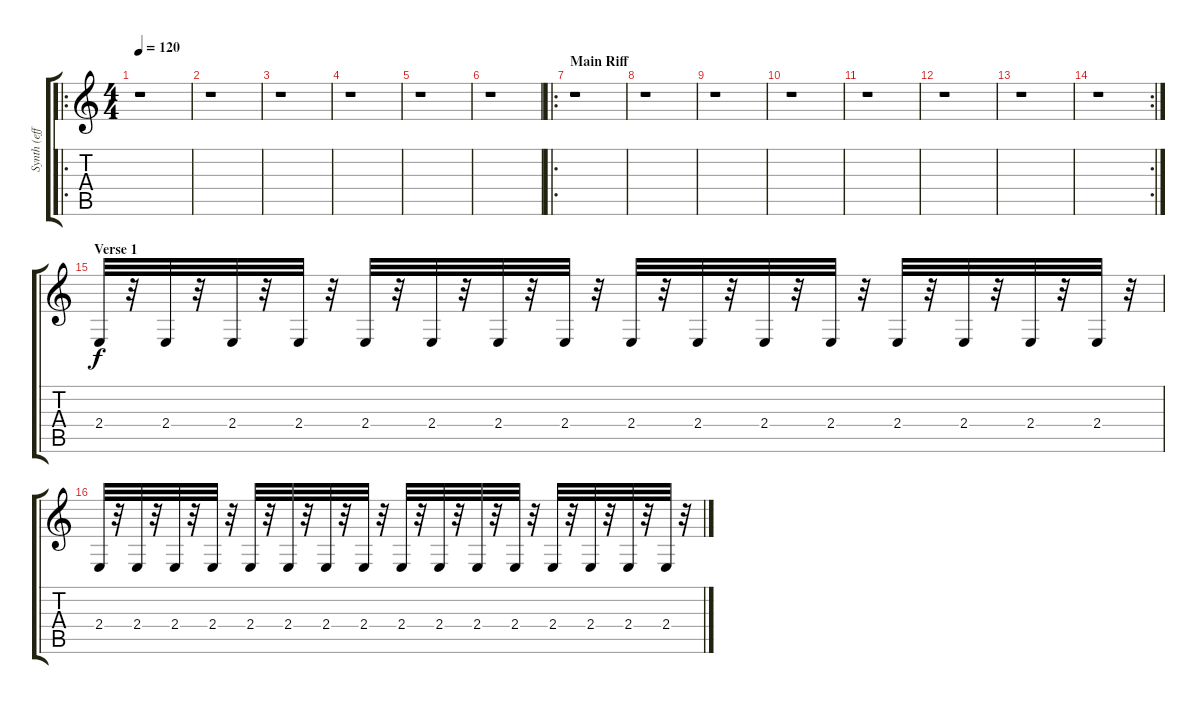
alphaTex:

\track ("Synth (effect)" "Synth (eff") {instrument pad7halo}
\staff {score tabs}
\tuning (E4 B3 G3 D3 A2 E2) {hide}
\ro
\ts (4 4)
\tempo 120
\clef g2
\ks c
r.1{dy f instrument pad7halo} |
r.1 |
r.1 |
r.1 |
r.1 |
r.1 |
\ro
\section ("" "Main Riff")
r.1 |
r.1 |
r.1 |
r.1 |
r.1 |
r.1 |
r.1 |
\rc 2
r.1 |
\section ("" "Verse 1")
2.4.32 r.32 2.4.32 r.32 2.4.32 r.32 2.4.32 r.32 2.4.32 r.32 2.4.32 r.32 2.4.32 r.32 2.4.32 r.32 2.4.32 r.32 2.4.32 r.32 2.4.32 r.32 2.4.32 r.32 2.4.32 r.32 2.4.32 r.32 2.4.32 r.32 2.4.32 r.32 |
2.4.32 r.32 2.4.32 r.32 2.4.32 r.32 2.4.32 r.32 2.4.32 r.32 2.4.32 r.32 2.4.32 r.32 2.4.32 r.32 2.4.32 r.32 2.4.32 r.32 2.4.32 r.32 2.4.32 r.32 2.4.32 r.32 2.4.32 r.32 2.4.32 r.32 2.4.32 r.32
